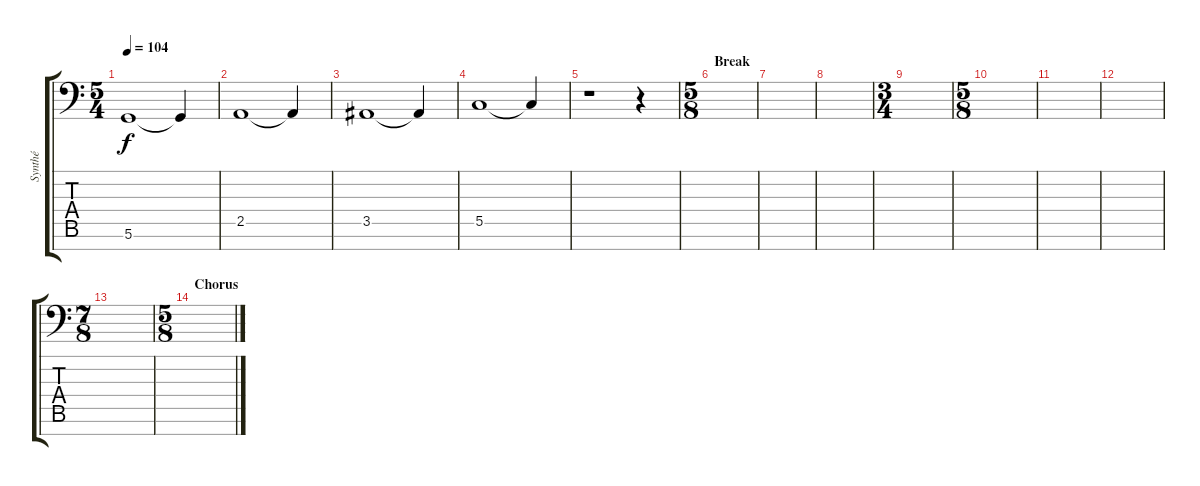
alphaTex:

\track ("Synthé" "Synthé") {instrument lead2sawtooth}
\staff {score tabs}
\tuning (D4 A3 F3 C3 G2 D2 A1) {hide}
\ts (5 4)
\tempo 104
\clef f4
\ks c
5.6.1{dy f} 5.6{t}.4 |
2.5.1 2.5{t}.4 |
3.5.1 3.5{t}.4 |
5.5.1 5.5{t}.4 |
r.1 r.4 |
\ts (5 8)
\section ("" "Break")
|
|
|
\ts (3 4)
|
\ts (5 8)
|
|
|
\ts (7 8)
|
\ts (5 8)
\section ("" "Chorus")
